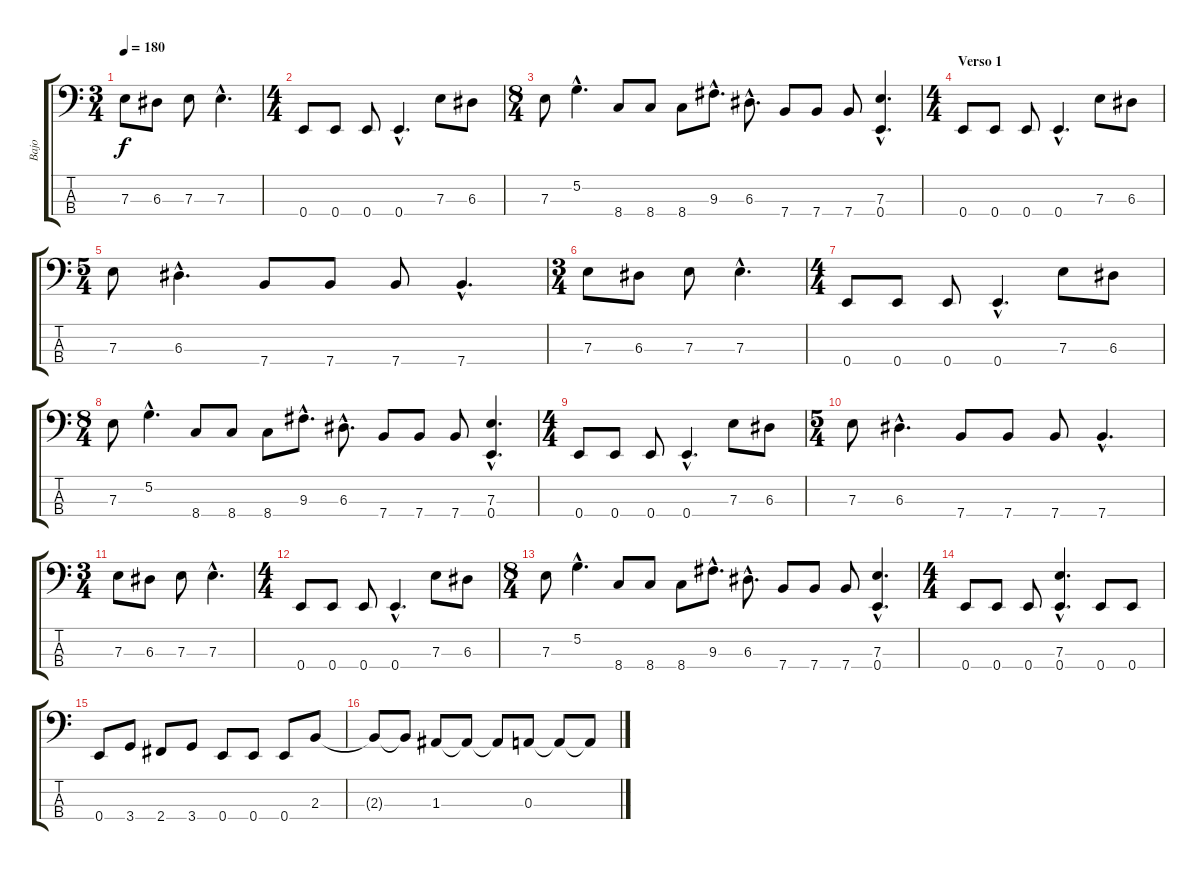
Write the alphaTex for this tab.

\track ("Bajo" "Bajo") {instrument electricbassfinger}
\staff {score tabs}
\tuning (G2 D2 A1 E1) {hide}
\ts (3 4)
\tempo 180
\clef f4
\ks c
7.3.8{dy f} 6.3.8 7.3.8 7.3{hac}.4{d} |
\ts (4 4)
0.4.8 0.4.8 0.4.8 0.4{hac}.4{d} 7.3.8 6.3.8 |
\ts (8 4)
7.3.8 5.2{hac}.4{d} 8.4.8 8.4.8 8.4.8 9.3{hac}.8{d} 6.3{hac}.8{d} 7.4.8 7.4.8 7.4.8 (7.3{hac} 0.4{hac}).4{d} |
\ts (4 4)
\section ("" "Verso 1")
0.4.8 0.4.8 0.4.8 0.4{hac}.4{d} 7.3.8 6.3.8 |
\ts (5 4)
7.3.8 6.3{hac}.4{d} 7.4.8 7.4.8 7.4.8 7.4{hac}.4{d} |
\ts (3 4)
7.3.8 6.3.8 7.3.8 7.3{hac}.4{d} |
\ts (4 4)
0.4.8 0.4.8 0.4.8 0.4{hac}.4{d} 7.3.8 6.3.8 |
\ts (8 4)
7.3.8 5.2{hac}.4{d} 8.4.8 8.4.8 8.4.8 9.3{hac}.8{d} 6.3{hac}.8{d} 7.4.8 7.4.8 7.4.8 (7.3{hac} 0.4{hac}).4{d} |
\ts (4 4)
0.4.8 0.4.8 0.4.8 0.4{hac}.4{d} 7.3.8 6.3.8 |
\ts (5 4)
7.3.8 6.3{hac}.4{d} 7.4.8 7.4.8 7.4.8 7.4{hac}.4{d} |
\ts (3 4)
7.3.8 6.3.8 7.3.8 7.3{hac}.4{d} |
\ts (4 4)
0.4.8 0.4.8 0.4.8 0.4{hac}.4{d} 7.3.8 6.3.8 |
\ts (8 4)
7.3.8 5.2{hac}.4{d} 8.4.8 8.4.8 8.4.8 9.3{hac}.8{d} 6.3{hac}.8{d} 7.4.8 7.4.8 7.4.8 (7.3{hac} 0.4{hac}).4{d} |
\ts (4 4)
0.4.8 0.4.8 0.4.8 (7.3{hac} 0.4{hac}).4{d} 0.4.8 0.4.8 |
0.4.8 3.4.8 2.4.8 3.4.8 0.4.8 0.4.8 0.4.8 2.3.8 |
2.3{t}.8 2.3{t}.8 1.3.8 1.3{t}.8 1.3{t}.8 0.3.8 0.3{t}.8 0.3{t}.8
